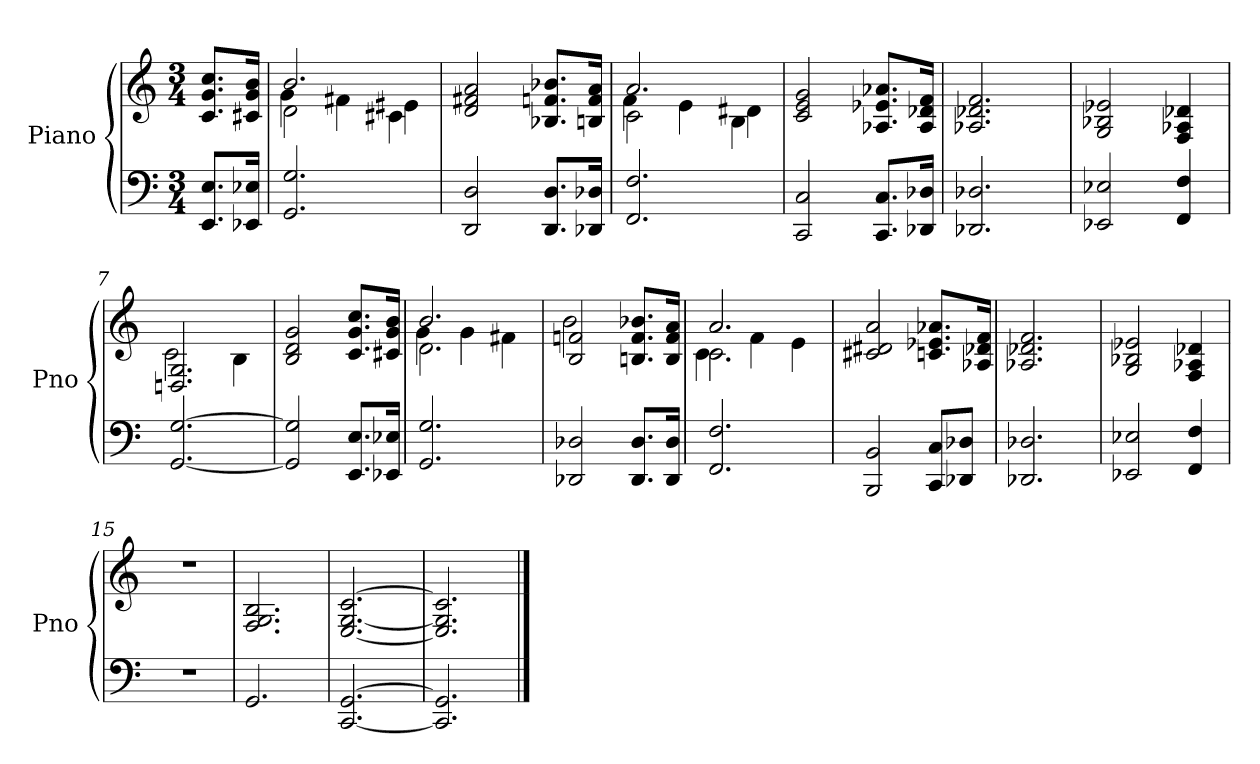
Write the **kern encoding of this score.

**kern	**kern
*part1	*part1
*staff2	*staff1
*I"Piano	*
*I'Pno	*
*clefF4	*clefG2
*k[]	*k[]
*C:	*C:
*M3/4	*M3/4
=	=
8.EE 8.EL	8.c 8.g 8.ccL
16EE-X 16E-XJk	16c#X 16g 16bJk
=1	=1
*	*^
*	*	*^
2.GG 2.G	2d\	4g	2.b
.	.	4f#X	.
.	4c#X\	4e#X	.
*	*v	*v	*v
=2	=2
2DD 2D	2d 2f#X 2a
8.DD 8.DL	8.B-X 8.fn 8.b-XL
16DD-X 16D-XJk	16Bn 16f 16aJk
=3	=3
*	*^
*	*	*^
2.FF 2.F	2c\	4f	2.a
.	.	4e	.
.	4B\	4d#X	.
*	*v	*v	*v
=4	=4
2CC 2C	2c 2e 2g
8.CC 8.CL	8.A-X 8.e-X 8.a-XL
16DD-X 16D-XJk	16A- 16d-X 16fJk
=5	=5
2.DD-X 2.D-X	2.A-X 2.d-X 2.f
=6	=6
2EE-X 2E-X	2G 2B-X 2e-X
4FF 4F	4F 4A-X 4d-X
=7	=7
*	*^
[2.GG [2.G	2.Dn 2.G	2c
.	.	4B
*	*v	*v
=8	=8
2GG] 2G]	2B 2d 2g
8.EE 8.EL	8.c 8.g 8.ccL
16EE-X 16E-XJk	16c#X 16g 16bJk
=9	=9
*	*^
*	*	*^
2.GG 2.G	2.d\	4g	2.b
.	.	4g	.
.	.	4f#X	.
*	*	*v	*v
=10	=10	=10
2DD-X 2D-X	2B 2fn	2b
8.DD- 8.D-L	8.Bn 8.f 8.b-XL	4ryy
16DD- 16D-Jk	16B 16f 16aJk	.
=11	=11	=11
*	*	*^
2.FF 2.F	2.c\	4c	2.a
.	.	4f	.
.	.	4e	.
*	*v	*v	*v
=12	=12
2BBB 2BB	2c#X 2d#X 2a
8CC 8CL	8.cn 8.e-X 8.a-XL
8DD-X 8D-XJ	.
.	16A-X 16d-X 16fJk
=13	=13
2.DD-X 2.D-X	2.A-X 2.d-X 2.f
=14	=14
2EE-X 2E-X	2G 2B-X 2e-X
4FF 4F	4F 4A-X 4d-X
=15	=15
2.r	2.r
=16	=16
2.GG	2.F 2.G 2.B
=17	=17
[2.CC [2.GG	[2.E [2.G [2.c
=18	=18
2.CC] 2.GG]	2.E] 2.G] 2.c]
==	==
*-	*-
